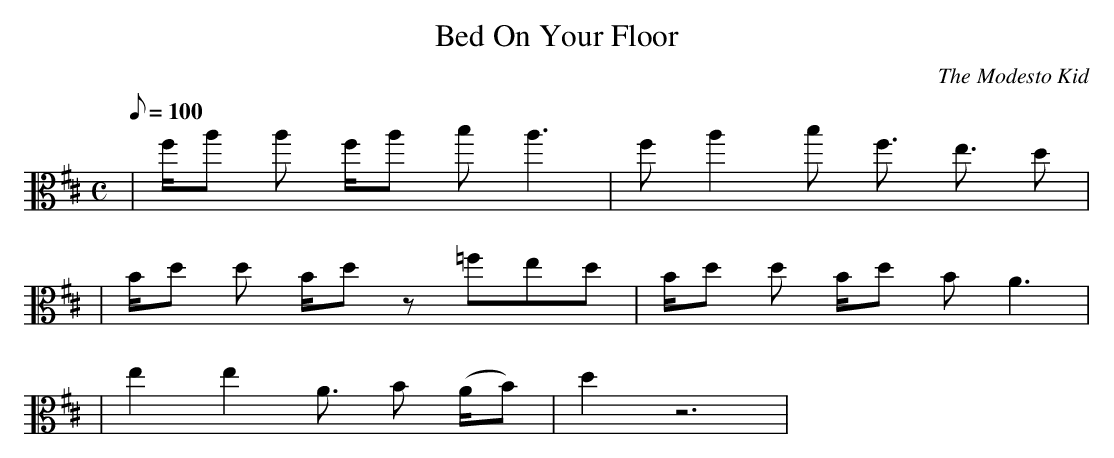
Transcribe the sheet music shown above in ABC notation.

X:1
T:Bed On Your Floor                           % title
C:The Modesto Kid                           % composer
M:C                           % meter
L:1/8                        % length of shortest note
Q:100                           % tempo
K:D clef=alto                           % key
| f/2a a f/2a b a3 | f a2 b f3/2 e3/2 d |
| B/2d d B/2d z=fed | B/2d d B/2d B A3 |
| e2 e2 A3/2 B (A/2B) | d2 z6 |
